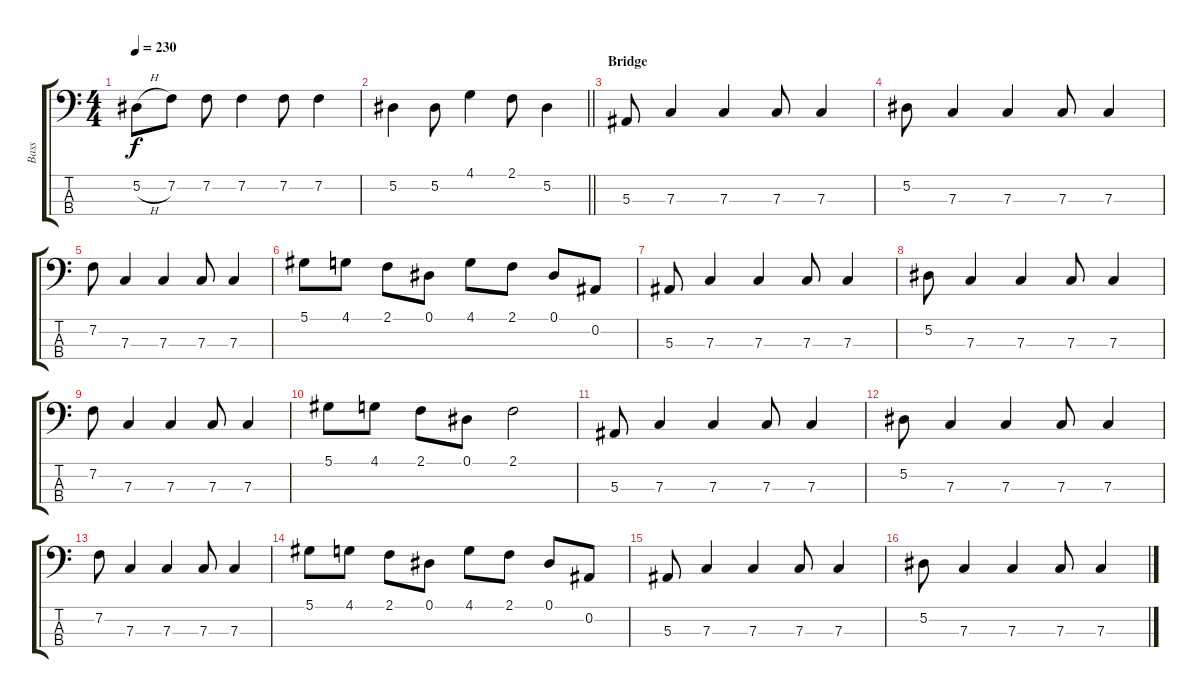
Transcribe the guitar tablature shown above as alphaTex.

\track ("Bass" "Bass") {instrument electricbasspick}
\staff {score tabs}
\tuning (Eb2 Bb1 F1 C1) {hide}
\ts (4 4)
\tempo 230
\clef f4
\ks c
5.2{h}.8{dy f} 7.2.8 7.2.8 7.2.4 7.2.8 7.2.4 |
\barLineRight lightlight
5.2.4 5.2.8 4.1.4 2.1.8 5.2.4 |
\section ("" "Bridge")
5.3.8 7.3.4 7.3.4 7.3.8 7.3.4 |
5.2.8 7.3.4 7.3.4 7.3.8 7.3.4 |
7.2.8 7.3.4 7.3.4 7.3.8 7.3.4 |
5.1.8 4.1.8 2.1.8 0.1.8 4.1.8 2.1.8 0.1.8 0.2.8 |
5.3.8 7.3.4 7.3.4 7.3.8 7.3.4 |
5.2.8 7.3.4 7.3.4 7.3.8 7.3.4 |
7.2.8 7.3.4 7.3.4 7.3.8 7.3.4 |
5.1.8 4.1.8 2.1.8 0.1.8 2.1.2 |
5.3.8 7.3.4 7.3.4 7.3.8 7.3.4 |
5.2.8 7.3.4 7.3.4 7.3.8 7.3.4 |
7.2.8 7.3.4 7.3.4 7.3.8 7.3.4 |
5.1.8 4.1.8 2.1.8 0.1.8 4.1.8 2.1.8 0.1.8 0.2.8 |
5.3.8 7.3.4 7.3.4 7.3.8 7.3.4 |
5.2.8 7.3.4 7.3.4 7.3.8 7.3.4
